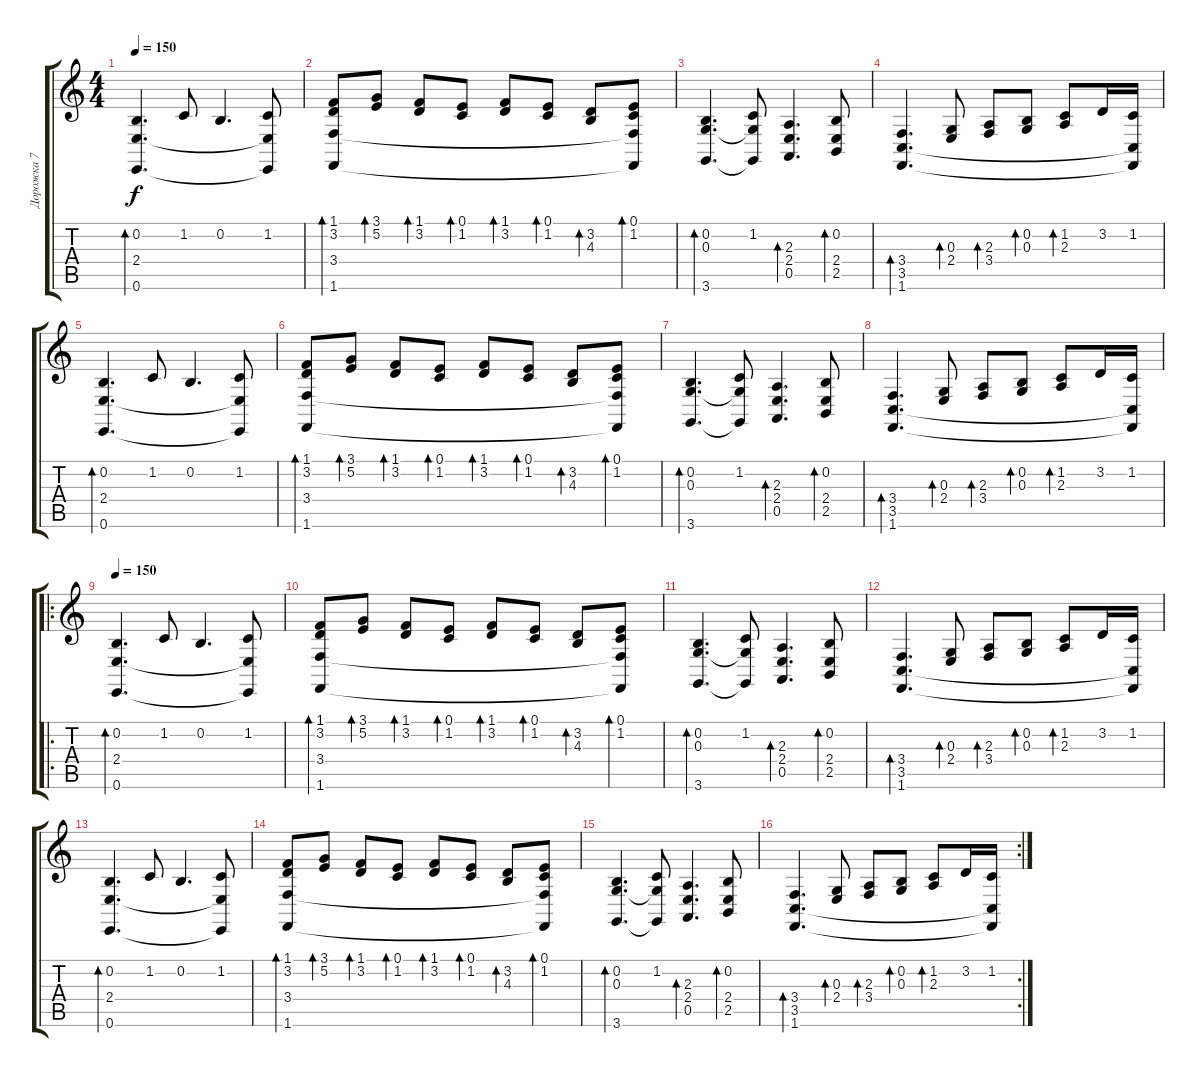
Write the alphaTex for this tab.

\track ("Дорожка 7" "Дорожка 7") {instrument harpsichord}
\staff {score tabs}
\tuning (E4 B3 G3 D3 A2 E2) {hide}
\ts (4 4)
\tempo 150
\clef g2
\ks c
(0.2 2.4 0.6).4{d bd 240 dy f} 1.2.8 0.2.4{d} (1.2 2.4{t} 0.6{t}).8 |
(1.1 3.2 3.4 1.6).8{bd 240} (3.1 5.2).8{bd 240} (1.1 3.2).8{bd 240} (0.1 1.2).8{bd 240} (1.1 3.2).8{bd 240} (0.1 1.2).8{bd 240} (3.2 4.3).8{bd 240} (0.1 1.2 3.4{t} 1.6{t}).8{bd 240} |
(0.2 0.3 3.6).4{d bd 240} (1.2 0.3{t} 3.6{t}).8 (2.3 2.4 0.5).4{d bd 240} (0.2 2.4 2.5).8{bd 240} |
(3.4 3.5 1.6).4{d bd 240} (0.3 2.4).8{bd 240} (2.3 3.4).8{bd 240} (0.2 0.3).8{bd 240} (1.2 2.3).8{bd 240} 3.2.16 (1.2 3.5{t} 1.6{t}).16 |
(0.2 2.4 0.6).4{d bd 240} 1.2.8 0.2.4{d} (1.2 2.4{t} 0.6{t}).8 |
(1.1 3.2 3.4 1.6).8{bd 240} (3.1 5.2).8{bd 240} (1.1 3.2).8{bd 240} (0.1 1.2).8{bd 240} (1.1 3.2).8{bd 240} (0.1 1.2).8{bd 240} (3.2 4.3).8{bd 240} (0.1 1.2 3.4{t} 1.6{t}).8{bd 240} |
(0.2 0.3 3.6).4{d bd 240} (1.2 0.3{t} 3.6{t}).8 (2.3 2.4 0.5).4{d bd 240} (0.2 2.4 2.5).8{bd 240} |
(3.4 3.5 1.6).4{d bd 240} (0.3 2.4).8{bd 240} (2.3 3.4).8{bd 240} (0.2 0.3).8{bd 240} (1.2 2.3).8{bd 240} 3.2.16 (1.2 3.5{t} 1.6{t}).16 |
\ro
\tempo 150
(0.2 2.4 0.6).4{d bd 240} 1.2.8 0.2.4{d} (1.2 2.4{t} 0.6{t}).8 |
(1.1 3.2 3.4 1.6).8{bd 240} (3.1 5.2).8{bd 240} (1.1 3.2).8{bd 240} (0.1 1.2).8{bd 240} (1.1 3.2).8{bd 240} (0.1 1.2).8{bd 240} (3.2 4.3).8{bd 240} (0.1 1.2 3.4{t} 1.6{t}).8{bd 240} |
(0.2 0.3 3.6).4{d bd 240} (1.2 0.3{t} 3.6{t}).8 (2.3 2.4 0.5).4{d bd 240} (0.2 2.4 2.5).8{bd 240} |
(3.4 3.5 1.6).4{d bd 240} (0.3 2.4).8{bd 240} (2.3 3.4).8{bd 240} (0.2 0.3).8{bd 240} (1.2 2.3).8{bd 240} 3.2.16 (1.2 3.5{t} 1.6{t}).16 |
(0.2 2.4 0.6).4{d bd 240} 1.2.8 0.2.4{d} (1.2 2.4{t} 0.6{t}).8 |
(1.1 3.2 3.4 1.6).8{bd 240} (3.1 5.2).8{bd 240} (1.1 3.2).8{bd 240} (0.1 1.2).8{bd 240} (1.1 3.2).8{bd 240} (0.1 1.2).8{bd 240} (3.2 4.3).8{bd 240} (0.1 1.2 3.4{t} 1.6{t}).8{bd 240} |
(0.2 0.3 3.6).4{d bd 240} (1.2 0.3{t} 3.6{t}).8 (2.3 2.4 0.5).4{d bd 240} (0.2 2.4 2.5).8{bd 240} |
\rc 2
(3.4 3.5 1.6).4{d bd 240} (0.3 2.4).8{bd 240} (2.3 3.4).8{bd 240} (0.2 0.3).8{bd 240} (1.2 2.3).8{bd 240} 3.2.16 (1.2 3.5{t} 1.6{t}).16
